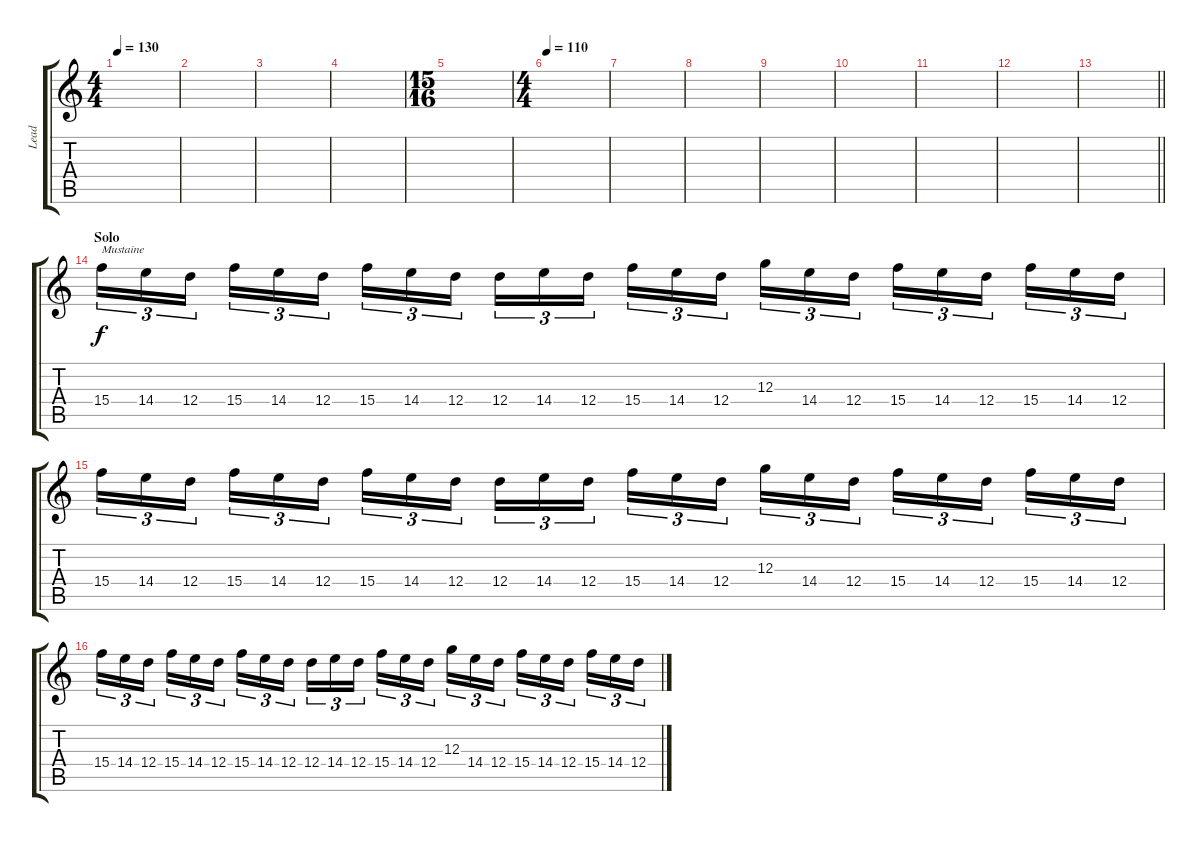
\track ("Lead" "Lead") {instrument distortionguitar}
\staff {score tabs}
\tuning (E4 B3 G3 D3 A2 E2) {hide}
\ts (4 4)
\tempo 130
\clef g2
\ks c
|
|
|
|
\ts (15 16)
|
\ts (4 4)
\tempo 110
|
|
|
|
|
|
|
\barLineRight lightlight
|
\section ("" "Solo")
15.4.16{tu (3 2) txt "Mustaine"} 14.4.16{tu (3 2)} 12.4.16{tu (3 2) beam splitsecondary} 15.4.16{tu (3 2)} 14.4.16{tu (3 2)} 12.4.16{tu (3 2)} 15.4.16{tu (3 2)} 14.4.16{tu (3 2)} 12.4.16{tu (3 2) beam splitsecondary} 12.4.16{tu (3 2)} 14.4.16{tu (3 2)} 12.4.16{tu (3 2)} 15.4.16{tu (3 2)} 14.4.16{tu (3 2)} 12.4.16{tu (3 2) beam splitsecondary} 12.3.16{tu (3 2)} 14.4.16{tu (3 2)} 12.4.16{tu (3 2)} 15.4.16{tu (3 2)} 14.4.16{tu (3 2)} 12.4.16{tu (3 2) beam splitsecondary} 15.4.16{tu (3 2)} 14.4.16{tu (3 2)} 12.4.16{tu (3 2)} |
15.4.16{tu (3 2)} 14.4.16{tu (3 2)} 12.4.16{tu (3 2) beam splitsecondary} 15.4.16{tu (3 2)} 14.4.16{tu (3 2)} 12.4.16{tu (3 2)} 15.4.16{tu (3 2)} 14.4.16{tu (3 2)} 12.4.16{tu (3 2) beam splitsecondary} 12.4.16{tu (3 2)} 14.4.16{tu (3 2)} 12.4.16{tu (3 2)} 15.4.16{tu (3 2)} 14.4.16{tu (3 2)} 12.4.16{tu (3 2) beam splitsecondary} 12.3.16{tu (3 2)} 14.4.16{tu (3 2)} 12.4.16{tu (3 2)} 15.4.16{tu (3 2)} 14.4.16{tu (3 2)} 12.4.16{tu (3 2) beam splitsecondary} 15.4.16{tu (3 2)} 14.4.16{tu (3 2)} 12.4.16{tu (3 2)} |
15.4.16{tu (3 2)} 14.4.16{tu (3 2)} 12.4.16{tu (3 2) beam splitsecondary} 15.4.16{tu (3 2)} 14.4.16{tu (3 2)} 12.4.16{tu (3 2)} 15.4.16{tu (3 2)} 14.4.16{tu (3 2)} 12.4.16{tu (3 2) beam splitsecondary} 12.4.16{tu (3 2)} 14.4.16{tu (3 2)} 12.4.16{tu (3 2)} 15.4.16{tu (3 2)} 14.4.16{tu (3 2)} 12.4.16{tu (3 2) beam splitsecondary} 12.3.16{tu (3 2)} 14.4.16{tu (3 2)} 12.4.16{tu (3 2)} 15.4.16{tu (3 2)} 14.4.16{tu (3 2)} 12.4.16{tu (3 2) beam splitsecondary} 15.4.16{tu (3 2)} 14.4.16{tu (3 2)} 12.4.16{tu (3 2)}
